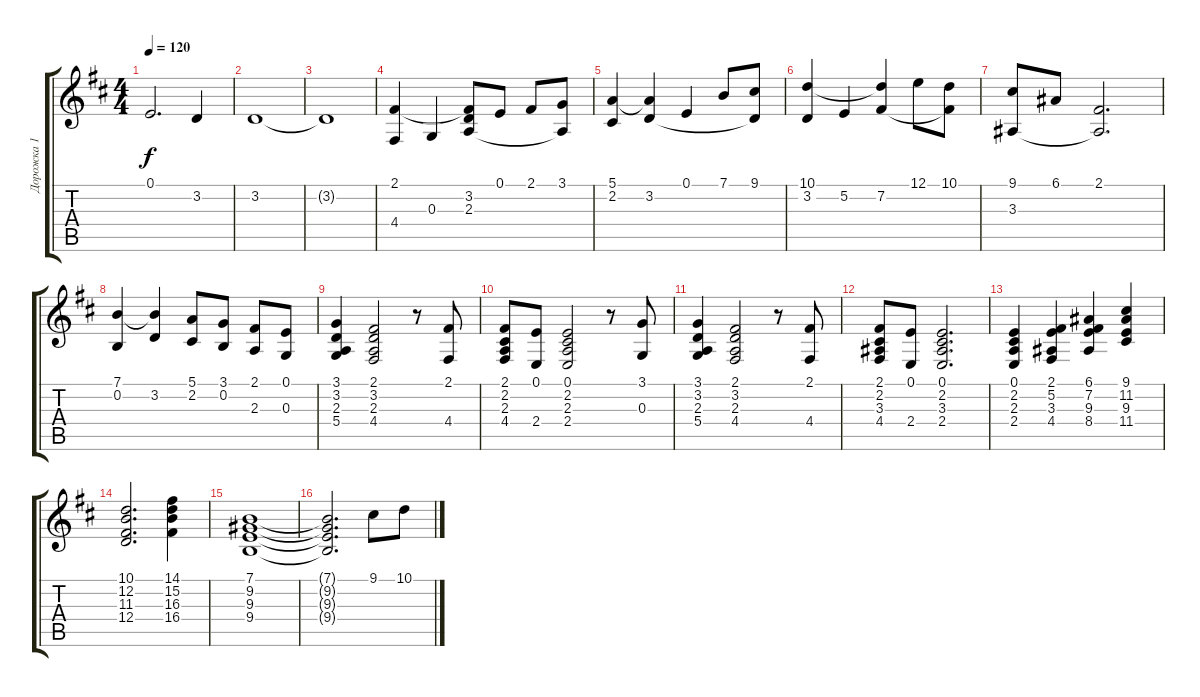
\track ("Дорожка 1" "Дорожка 1") {instrument synthvoice}
\staff {score tabs}
\tuning (E4 B3 G3 D3 A2 E2) {hide}
\ts (4 4)
\tempo 120
\clef g2
\ks d
0.1{t}.2{d dy f} 3.2.4 |
3.2.1 |
3.2{t}.1 |
(2.1 4.4).4 0.3.4 (2.1{t} 3.2 2.3).8 0.1.8 2.1.8 (3.1 2.3{t}).8 |
(5.1 2.2).4 (5.1{t} 3.2).4 0.1.4 7.1.8 (9.1 3.2{t}).8 |
(10.1 3.2).4 5.2.4 (10.1{t} 7.2).4 12.1.8 (10.1 7.2{t}).8 |
(9.1 3.3).8 6.1.8 (2.1 3.3{t}).2{d} |
(7.1 0.2).4 (7.1{t} 3.2).4 (5.1 2.2).8 (3.1 0.2).8 (2.1 2.3).8 (0.1 0.3).8 |
(3.1 3.2 2.3 5.4).4 (2.1 3.2 2.3 4.4).2 r.8 (2.1 4.4).8 |
(2.1 2.2 2.3 4.4).8 (0.1 2.4).8 (0.1 2.2 2.3 2.4).2 r.8 (3.1 0.3).8 |
(3.1 3.2 2.3 5.4).4 (2.1 3.2 2.3 4.4).2 r.8 (2.1 4.4).8 |
(2.1 2.2 3.3 4.4).8 (0.1 2.4).8 (0.1 2.2 3.3 2.4).2{d} |
(0.1 2.2 2.3 2.4).4 (2.1 5.2 3.3 4.4).4 (6.1 7.2 9.3 8.4).4 (9.1 11.2 9.3 11.4).4 |
(10.1 12.2 11.3 12.4).2{d} (14.1 15.2 16.3 16.4).4 |
(7.1 9.2 9.3 9.4).1 |
(7.1{t} 9.2{t} 9.3{t} 9.4{t}).2{d} 9.1.8 10.1.8
